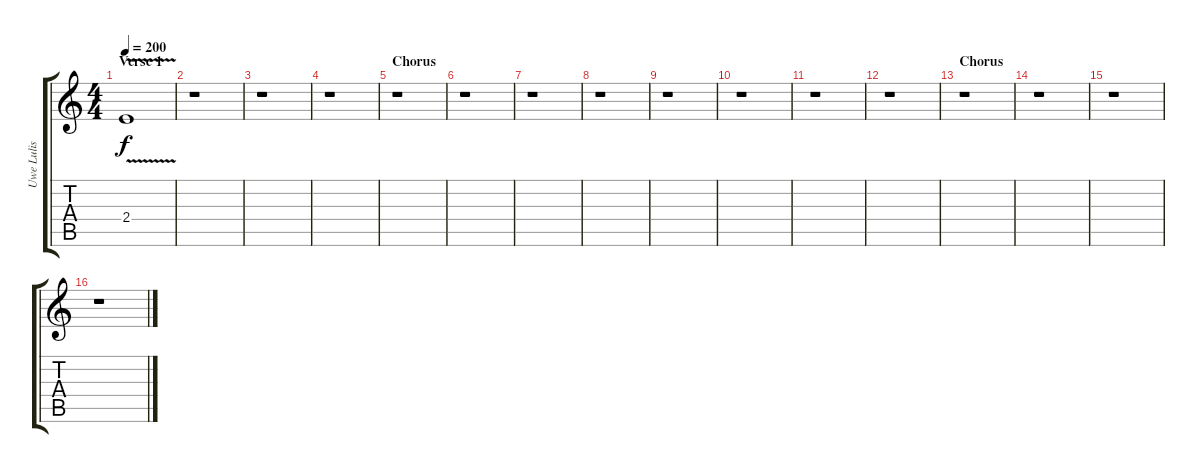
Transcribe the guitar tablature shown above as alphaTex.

\track ("Uwe Lulis (Lead Guitar) - Left" "Uwe Lulis ") {instrument distortionguitar}
\staff {score tabs}
\tuning (E4 B3 G3 D3 A2 E2) {hide}
\ts (4 4)
\section ("" "Verse 1")
\tempo 200
\clef g2
\ks c
2.4{v}.1{dy f} |
r.1 |
r.1 |
r.1 |
\section ("" "Chorus")
r.1 |
r.1 |
r.1 |
r.1 |
r.1 |
r.1 |
r.1 |
r.1 |
\section ("" "Chorus")
r.1 |
r.1 |
r.1 |
r.1
